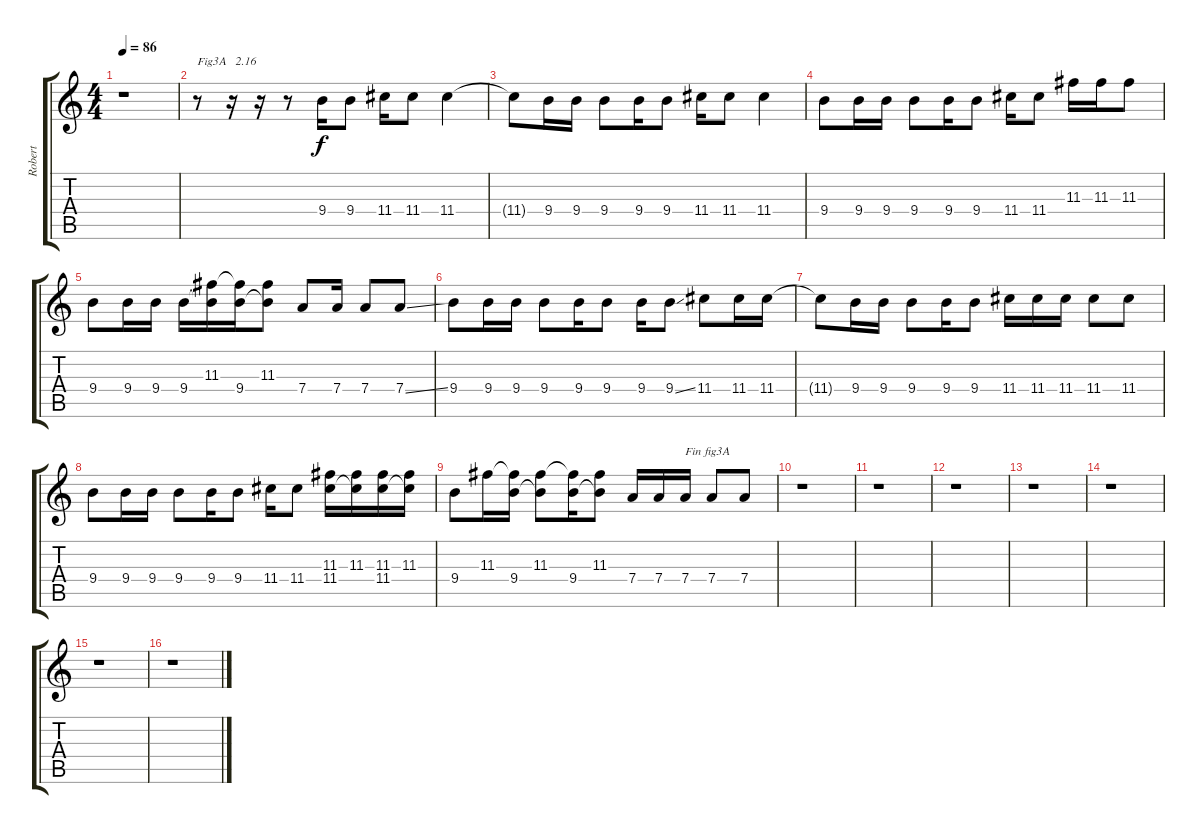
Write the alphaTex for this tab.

\track ("Robert" "Robert") {mute instrument electricguitarclean}
\staff {score tabs}
\tuning (E4 B3 G3 D3 A2 E2) {hide}
\ts (4 4)
\tempo 86
\clef g2
\ks c
r.1{dy f} |
r.8{txt "Fig3A   2.16"} r.16 r.16 r.8 9.4.16 9.4.8 11.4.16 11.4.8 11.4.4 |
11.4{t}.8 9.4.16 9.4.16 9.4.8 9.4.16 9.4.8 11.4.16 11.4.8 11.4.4 |
9.4.8 9.4.16 9.4.16 9.4.8 9.4.16 9.4.8 11.4.16 11.4.8 11.3.16 11.3.16 11.3.8 |
9.4.8 9.4.16 9.4.16 9.4.16 (11.3 9.4{t}).16 (11.3{t} 9.4).16 (11.3 9.4{t}).8 7.4.8 7.4.16 7.4.8 7.4{ss}.8 |
9.4.8 9.4.16 9.4.16 9.4.8 9.4.16 9.4.8 9.4.16 9.4{ss}.8 11.4.8 11.4.16 11.4.16 |
11.4{t}.8 9.4.16 9.4.16 9.4.8 9.4.16 9.4.8 11.4.16 11.4.16 11.4.16 11.4.8 11.4.8 |
9.4.8 9.4.16 9.4.16 9.4.8 9.4.16 9.4.8 11.4.16 11.4.8 (11.3 11.4).16 (11.3 11.4{t}).16 (11.3 11.4).16 (11.3 11.4{t}).16 |
9.4.8 11.3.16 (11.3{t} 9.4).16 (11.3 9.4{t}).8 (11.3{t} 9.4).16 (11.3 9.4{t}).8 7.4.16 7.4.16 7.4.16{txt "Fin fig3A"} 7.4.8 7.4.8 |
r.1 |
r.1 |
r.1 |
r.1 |
r.1 |
r.1 |
r.1
